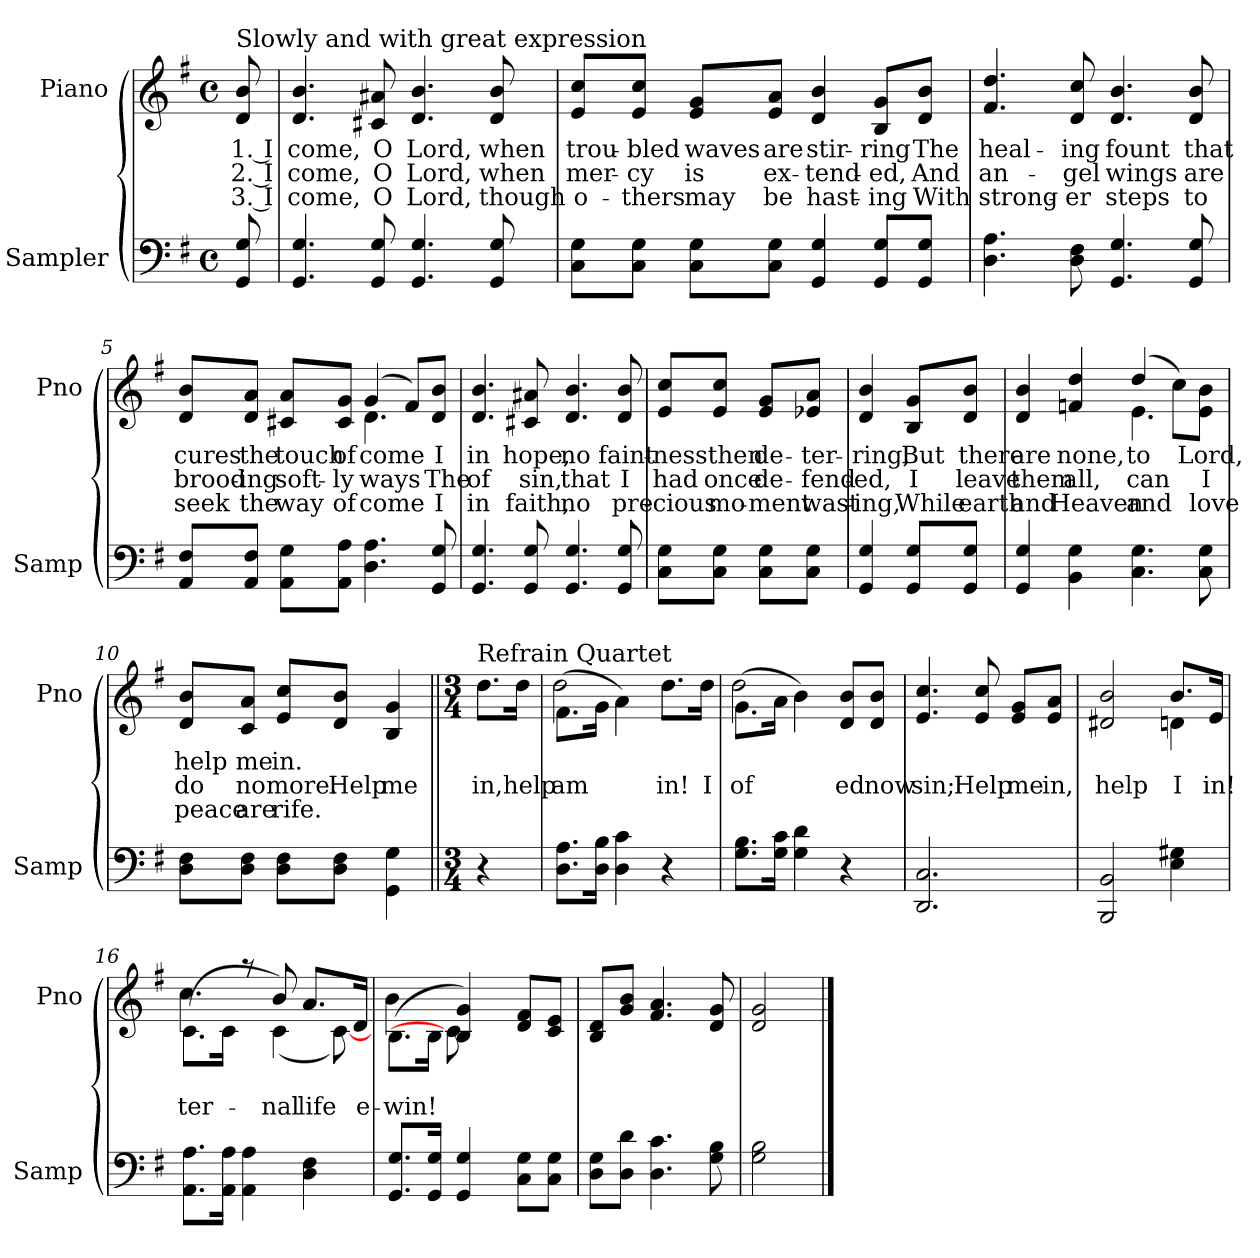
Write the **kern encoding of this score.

**kern	**kern	**text	**text	**text
*part2	*part1	*part1	*part1	*part1
*staff2	*staff1	*staff1	*staff1	*staff1
*I"Sampler	*I"Piano	*	*	*
*I'Samp	*I'Pno	*	*	*
*clefF4	*clefG2	*	*	*
*k[f#]	*k[f#]	*	*	*
*G:	*G:	*	*	*
*M4/4	*M4/4	*	*	*
*met(c)	*met(c)	*	*	*
=1	=1	=1	=1	=1
!	!LO:TX:t=Slowly and with great expression	!	!	!
8GG 8G	8d 8b	1. I	2. I	3. I
=2	=2	=2	=2	=2
4.GG 4.G	4.d 4.b	come,	come,	come,
8GG 8G	8c#X 8a#X	O	O	O
4.GG 4.G	4.d 4.b	Lord,	Lord,	Lord,
8GG 8G	8d 8b	when	when	though
=3	=3	=3	=3	=3
8C\ 8G\L	8e/ 8cc/L	trou-	mer-	o-
8C\ 8G\J	8e/ 8cc/J	-bled	-cy	-thers
8C\ 8G\L	8e/ 8g/L	waves	is	may
8C\ 8G\J	8e/ 8a/J	are	ex-	be
4GG 4G	4d 4b	stir-	-tend-	hast-
8GG/ 8G/L	8B/ 8g/L	-ring	-ed,	-ing
8GG/ 8G/J	8d/ 8b/J	The	And	With
=4	=4	=4	=4	=4
4.D 4.A	4.f# 4.dd	heal-	an-	strong-
8D 8F#	8d 8cc	-ing	-gel	-er
4.GG 4.G	4.d 4.b	fount	wings	steps
8GG 8G	8d 8b	that	are	to
=5	=5	=5	=5	=5
*	*^	*	*	*
8AA/ 8F#/L	8d/ 8b/L	2ryy	cures	brood-	seek
8AA/ 8F#/J	8d/ 8a/J	.	the	-ing	the
8AA\ 8G\L	8c#X/ 8a/L	.	touch	soft-	way
8AA\ 8A\J	8c#/ 8g/J	.	of	-ly	of
4.D 4.A	(4g/	4.d	come	ways	come
.	8f#/L)	.	.	.	.
8GG 8G	8d/ 8b/J	8ryy	I	The	I
*	*v	*v	*	*	*
=6	=6	=6	=6	=6
4.GG 4.G	4.d 4.b	in	of	in
8GG 8G	8c#X 8a#X	hope,	sin,	faith,
4.GG 4.G	4.d 4.b	no	that	no
8GG 8G	8d 8b	faint-	I	pre-
=7	=7	=7	=7	=7
8C\ 8G\L	8e/ 8cc/L	-ness	had	-cious
8C\ 8G\J	8e/ 8cc/J	then	once	mo-
8C\ 8G\L	8e/ 8g/L	de-	de-	-ment
8C\ 8G\J	8e-X/ 8a/J	-ter-	-fend-	wast-
=8	=8	=8	=8	=8
4GG 4G	4d 4b	-ring,	-ed,	-ing,
8GG/ 8G/L	8B/ 8g/L	But	I	While
8GG/ 8G/J	8d/ 8b/J	there	leave	earth
=9	=9	=9	=9	=9
*	*^	*	*	*
4GG 4G	4d 4b	2ryy	are	them	and
4BB 4G	4fn 4dd	.	none,	all,	Heaven
4.C 4.G	(4dd/	4.e	to	can	and
.	8cc\L)	.	.	.	.
8C 8G	8e\ 8b\J	8ryy	Lord,	I	love
*	*v	*v	*	*	*
=10	=10	=10	=10	=10
8D\ 8F#\L	8d/ 8b/L	help	do	peace
8D\ 8F#\J	8c/ 8a/J	me	no	are
8D\ 8F#\L	8e/ 8cc/L	in.	more.	rife.
8D\ 8F#\J	8d/ 8b/J	.	Help	.
4GG\ 4G\	4B 4g	.	me	.
=11||	=11||	=11||	=11||	=11||
*M3/4	*M3/4	*	*	*
!	!LO:TX:t=Refrain  Quartet	!	!	!
4r	8.dd\L	.	in,	.
.	16dd\Jk	.	help	.
=12	=12	=12	=12	=12
*	*^	*	*	*
8.D\ 8.A\L	(8.f#\L	2dd	.	am	.
16D\ 16B\Jk	16g\Jk	.	.	.	.
4D 4c	4a\)	.	.	.	.
4r	8.dd\L	4ryy	.	in!	.
.	16dd\Jk	.	.	I	.
=13	=13	=13	=13	=13	=13
8.G\ 8.B\L	(8.g\L	2dd	.	of	.
16G\ 16c\Jk	16a\Jk	.	.	.	.
4G 4d	4b\)	.	.	.	.
4r	8d/ 8b/L	4ryy	.	-ed	.
.	8d/ 8b/J	.	.	now	.
*	*v	*v	*	*	*
=14	=14	=14	=14	=14
2.DD 2.C	4.e 4.cc	.	sin;	.
.	8e 8cc	.	Help	.
.	8e/ 8g/L	.	me	.
.	8e/ 8a/J	.	in,	.
=15	=15	=15	=15	=15
*	*^	*	*	*
2BBB 2BB	2d#X 2b	2ryy	.	help	.
4E 4G#X	8.b/L	4dn	.	I	.
.	16e/Jk	.	.	in!	.
=16	=16	=16	=16	=16	=16
8.AA\ 8.A\L	(8.c\L	4.cc	.	-ter-	.
16AA\ 16A\Jk	16c\Jk	.	.	.	.
4AA 4A	8r	.	.	.	.
.	8b/)	(4c	.	-nal	.
4D 4F#	8.a/L	.	.	life	.
.	.	[8c)	.	.	.
.	16d/Jk	.	.	e-	.
=17	=17	=17	=17	=17	=17
8.GG/ 8.G/L	(8.B\L	4b	.	win!	.
16GG/ 16G/Jk	16B\Jk	.	.	.	.
4GG 4G	4B 4g)	8c]	.	.	.
.	.	4.ryy	.	.	.
8C\ 8G\L	8d/ 8f#/L	.	.	.	.
8C\ 8G\J	8c/ 8e/J	.	.	.	.
*	*v	*v	*	*	*
=18	=18	=18	=18	=18
8D\ 8G\L	8B/ 8d/L	.	.	.
8D\ 8d\J	8g/ 8b/J	.	.	.
4.D 4.c	4.f# 4.a	.	.	.
8G 8B	8d 8g	.	.	.
=19	=19	=19	=19	=19
2G 2B	2d 2g	.	.	.
==	==	==	==	==
*-	*-	*-	*-	*-
